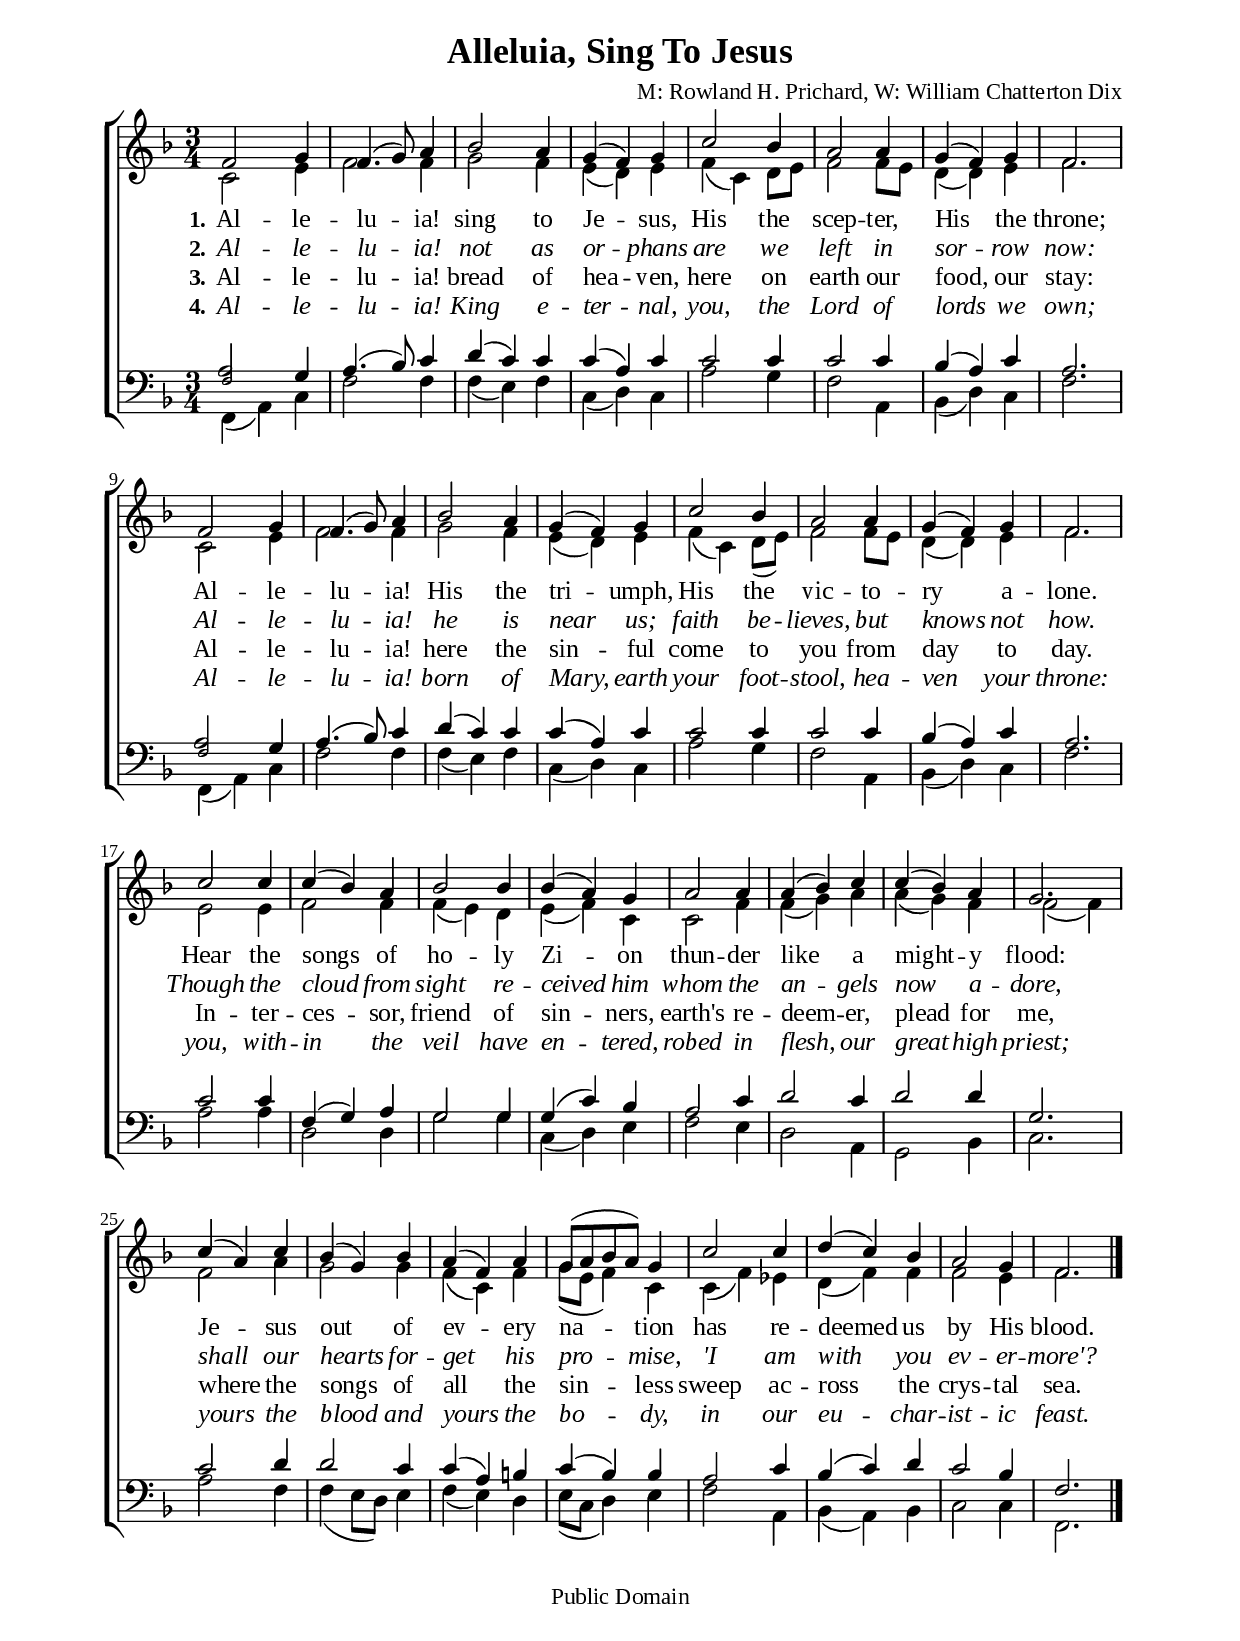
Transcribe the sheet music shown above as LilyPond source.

\version "2.18.2"

\header {
  title = "Alleluia, Sing To Jesus"
  arranger = "M: Rowland H. Prichard, W: William Chatterton Dix"
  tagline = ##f
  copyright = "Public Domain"
}

global= {
  \key f \major
  \time 3/4
  % \override Score.BarNumber.break-visibility = ##(#t #t #t)
}

\paper {
  #(set-paper-size "a4")
  top-margin = 15\mm
  bottom-margin = 15\mm
  left-margin = 20\mm
  right-margin = 20\mm
  indent = #0
  #(define fonts
	 (make-pango-font-tree "Liberation Serif"
	 		       "Liberation Serif"
			       "Liberation Serif"
			       (/ 20 20)))
}

printItalic = \with {
  \override LyricText.font-shape = #'italic
}

minorNote = #(define-music-function
  (parser location note)
  (ly:music?)
  #{
    \tweak font-size #-3
    #note
  #}
)

% Soprano verse music
musicVerseSoprano = \relative c' {
  f2 g4
  f4. (g8) a4
  bes2 a4
  g (f) g
  c2 bes4
  a2 a4
  g (f) g
  f2.
  f2 g4
  f4. (g8) a4
  bes2 a4
  g (f) g
  c2 bes4
  a2 a4
  g (f) g
  f2.
  c'2 c4
  c (bes) a
  bes2 bes4
  bes (a) g
  a2 a4
  a (bes) c
  c (bes) a
  g2.
  c4 (a) c
  bes (g) bes
  a (f) a
  g8 (a bes a) g4
  c2 c4
  d (c) bes
  a2 g4
                    f2. \bar "|."
}

% Alto verse music
musicVerseAlto = \relative c' {
  c2 e4
  f2 f4
  g2 f4
  e (d) e
  f (c) d8 e
  f2 f8 e
  d4 (d) e
  f2.
  c2 e4
  f2 f4
  g2 f4
  e (d) e
  f (c) d8 (e)
  f2 f8 e
  d4 (d) e
  f2.
  e2 e4
  f2 f4
  f (e) d
  e (f) c
  c2 f4
  f (g) a
  a (g) f
  f2 (f4)
  f2 a4
  g2 g4
  f (c) f
  g8 (e f4) c
  c (f) ees
  d (f) f
  f2 e4
                    f2. \bar "|."
}

% Tenor verse music
musicVerseTenor = \relative c {
  <\minorNote f a>2 g4
  a4. (bes8) c4
  d (c) c
  c (a) c
  c2 c4
  c2 c4
  bes (a) c
  a2.
  <\minorNote f a>2 g4
  a4. (bes8) c4
  d (c) c
  c (a) c
  c2 c4
  c2 c4
  bes (a) c
  a2.
  c2 c4
  f, (g) a
  g2 g4
  g (c) bes
  a2 c4
  d2 c4
  d2 d4
  g,2.
  c2 d4
  d2 c4
  c (a) b!
  c (bes) bes
  a2 c4
  bes (c) d
  c2 bes4
                    f2. \bar "|." %32
}

% Basso verse music
musicVerseBasso = \relative c {
  f,4 (a) c
  f2 f4
  f (e) f
  c (d) c
  a'2 g4
  f2 a,4
  bes (d) c
  f2.
  f,4 (a) c
  f2 f4
  f (e) f
  c (d) c
  a'2 g4
  f2 a,4
  bes (d) c
  f2.
  a2 a4
  d,2 d4
  g2 g4
  c, (d) e
  f2 e4
  d2 a4
  g2 bes4
  c2.
  a'2 f4
  f (e8 d) e4
  f (e) d
  e8 (c d4) e
  f2 a,4
  bes (a) bes
  c2 c4
                    f,2. \bar "|." %32
}

% Verse lyrics
verseOne = \lyricmode {
  \set stanza = #"1."
  Al -- le -- lu -- ia! sing to Je -- sus,
  His the scep -- ter, His the throne;
  Al -- le -- lu -- ia! His the tri -- umph,
  His the vic -- to -- ry a -- lone.
  Hear the songs of ho -- ly Zi -- on
  thun -- der like a might -- y flood:
  Je -- sus out of ev -- ery na -- tion
  has re -- deemed us by His blood.
}

verseTwo = \lyricmode {
  \set stanza = #"2."
  Al -- le -- lu -- ia! not as or -- phans
  are we left in sor -- row now:
  Al -- le -- lu -- ia! he is near us;
  faith be -- lieves, but knows not how.
  Though the cloud from sight re -- ceived him
  whom the an -- gels now a -- dore,
  shall our hearts for -- get his pro -- mise,
  'I am with you ev -- er -- more'?
}

verseThree = \lyricmode {
  \set stanza = #"3."
  Al -- le -- lu -- ia! bread of hea -- ven,
  here on earth our food, our stay:
  Al -- le -- lu -- ia! here the sin -- ful
  come to you from day to day.
  In -- ter -- ces -- sor, friend of sin -- ners,
  earth's re -- deem -- er, plead for me,
  where the songs of all the sin -- less
  sweep ac -- ross the crys -- tal sea.
}

verseFour = \lyricmode {
  \set stanza = #"4."
  Al -- le -- lu -- ia! King e -- ter -- nal,
  you, the Lord of lords we own;
  Al -- le -- lu -- ia! born of Mary,
  earth your foot -- stool, hea -- ven your throne:
  you, with -- in the veil have en -- tered,
  robed in flesh, our great high priest;
  yours the blood and yours the bo -- dy,
  in our eu -- char -- ist -- ic feast.
}

% Layout
\score {
    \new ChoirStaff <<
      \new Staff <<
        \clef "treble"
        \new Voice = "sopranos" { \voiceOne \global \stemUp \slurUp \musicVerseSoprano }
        \new Voice = "alto" { \voiceTwo \global \stemDown \slurDown \musicVerseAlto }
      >>
      \new Lyrics \lyricsto sopranos \verseOne
      \new Lyrics \printItalic \lyricsto sopranos \verseTwo
      \new Lyrics \lyricsto sopranos \verseThree
      \new Lyrics \printItalic \lyricsto sopranos \verseFour
      \new Staff <<
        \clef "bass"
        \new Voice = "tenor" { \voiceThree \global \stemUp \slurUp \musicVerseTenor }
        \new Voice = "bass" { \voiceThree \global \stemDown \slurDown \musicVerseBasso }
      >>
    >>
}
